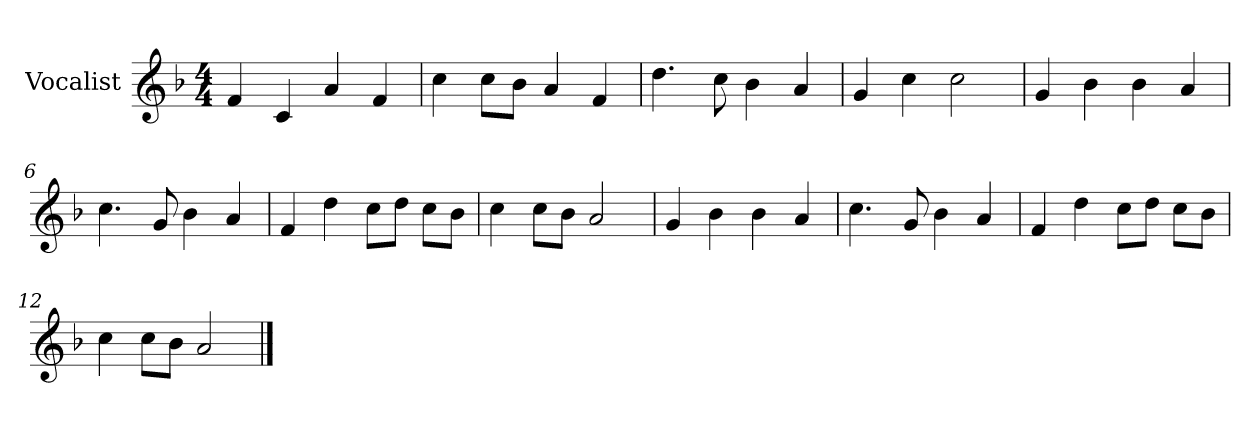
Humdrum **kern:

**kern
*part1
*staff1
*I"Vocalist
*k[b-]
*F:
*M4/4
=1
4f
4c
4a
4f
=2
4cc
8ccL
8b-J
4a
4f
=3
4.dd
8cc
4b-
4a
=4
4g
4cc
2cc
=5
4g
4b-
4b-
4a
=6
4.cc
8g
4b-
4a
=7
4f
4dd
8ccL
8ddJ
8ccL
8b-J
=8
4cc
8ccL
8b-J
2a
=9
4g
4b-
4b-
4a
=10
4.cc
8g
4b-
4a
=11
4f
4dd
8ccL
8ddJ
8ccL
8b-J
=12
4cc
8ccL
8b-J
2a
==
*-
